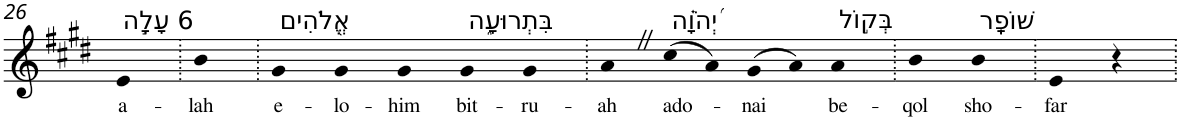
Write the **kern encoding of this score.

**kern	**text
*part1	*part1
*staff1	*staff1
*I"Piano	*
*I'Pno	*
!!LO:PB:g=z
*clefG2	*
*k[f#c#g#d#]	*
*E:	*
=26	=26
!LO:TX:a:t=6 עָלָ֣ה	!
!	!LO:LY:b
4e	a-
=27.	=27.
!	!LO:LY:b
4b	-lah
=28.	=28.
!LO:TX:a:t=אֱ֭לֹהִים	!
!	!LO:LY:b
4g#	e-
!	!LO:LY:b
4g#	-lo-
!	!LO:LY:b
4g#	-him
!LO:TX:a:t=בִּתְרוּעָ֑ה	!
!	!LO:LY:b
4g#	bit-
!	!LO:LY:b
4g#	-ru-
=29.	=29.
!	!LO:LY:b
4aZ	-ah
!LO:TX:a:t=יְ֝הֹוָ֗ה	!
!	!LO:LY:b
(>8cc#	ado-
8a)	.
!	!LO:LY:b
(>8g#	-nai
8a)	.
!LO:TX:a:t=בְּק֣וֹל	!
!	!LO:LY:b
4a	be-
=30.	=30.
!	!LO:LY:b
4b	-qol
!LO:TX:a:t=שׁוֹפָֽר	!
!	!LO:LY:b
4b	sho-
=31.	=31.
!	!LO:LY:b
4e	-far
4r	.
=.	=.
*-	*-
